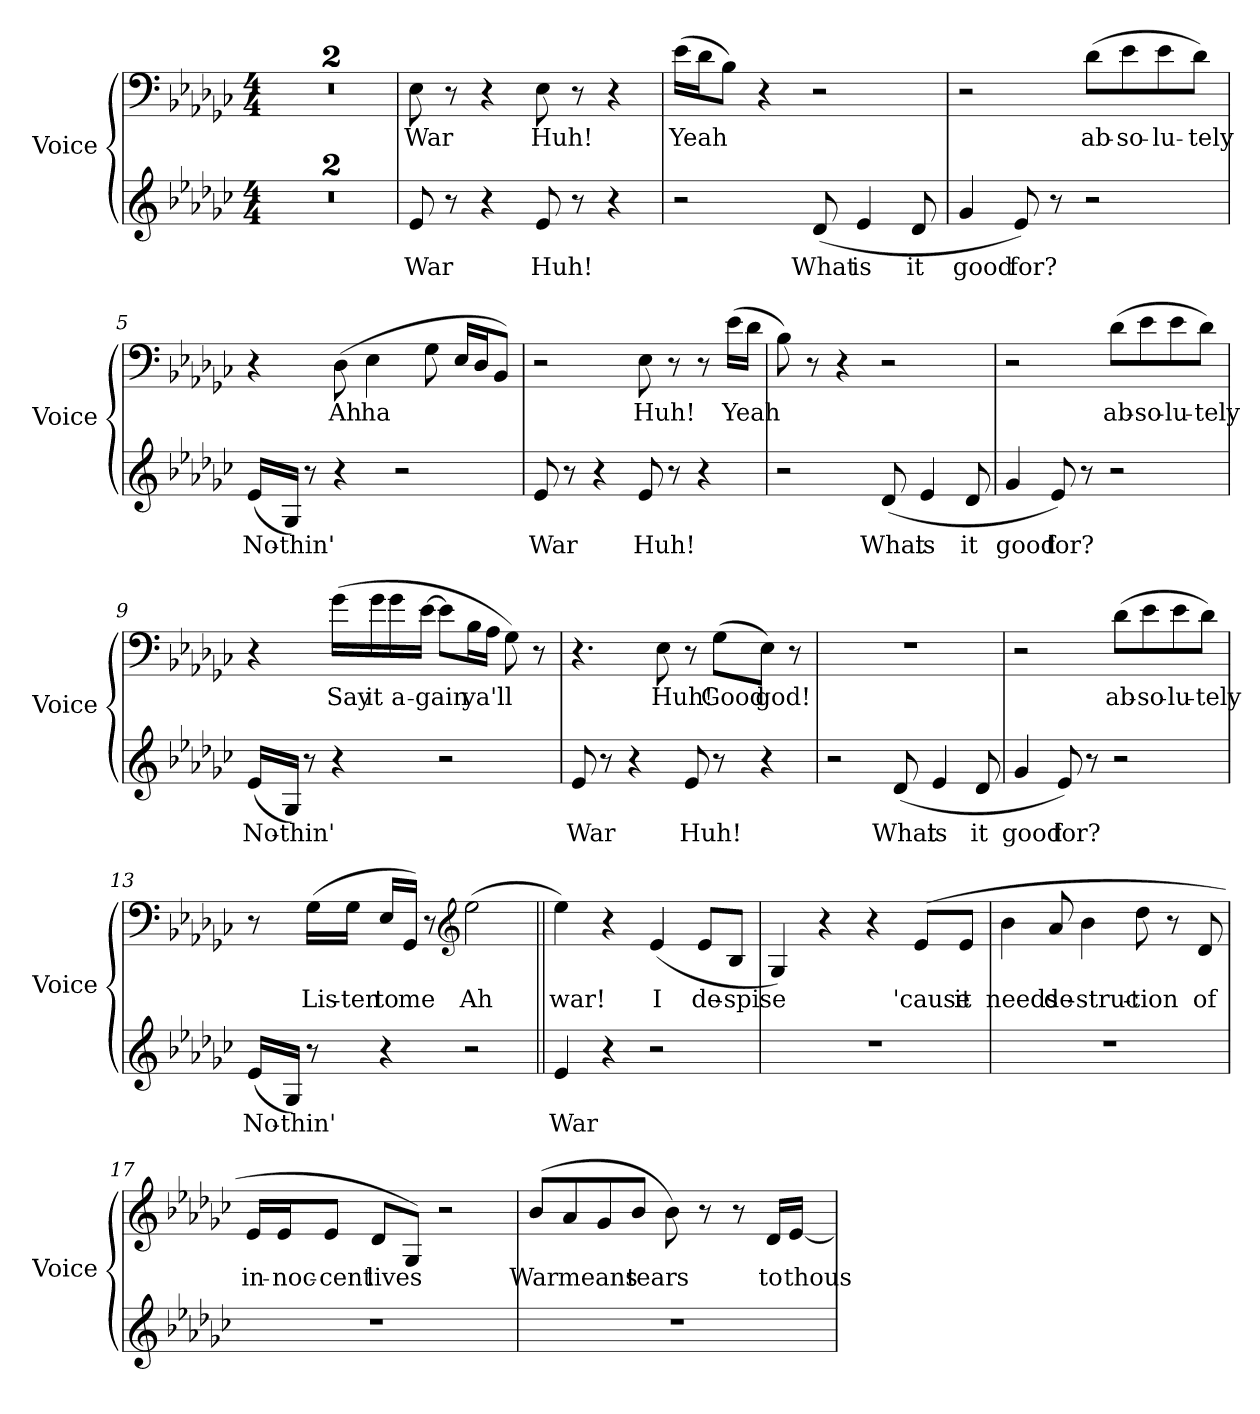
**kern	**text	**kern	**text
*part2	*part2	*part1	*part1
*staff2	*staff2	*staff1	*staff1
*I"Voice	*	*I"Voice	*
*I'Voice	*	*I'Voice	*
*clefG2	*	*clefF4	*
*k[b-e-a-d-g-c-]	*	*k[b-e-a-d-g-c-]	*
*e-:	*	*e-:	*
*M4/4	*	*M4/4	*
=	=	=	=
1r;<	.	1r;<	.
=1	=1	=1	=1
1r	.	1r	.
=2	=2	=2	=2
!	!LO:LY:b	!	!LO:LY:b
8e-/	War	8E-\	War
8r	.	8r	.
4r	.	4r	.
!	!LO:LY:b	!	!LO:LY:b
8e-/	Huh!	8E-\	Huh!
8r	.	8r	.
4r	.	4r	.
=3	=3	=3	=3
!	!	!	!LO:LY:b
2r	.	(>16e-\LL	Yeah
.	.	16d-\J	.
.	.	8B-\J)	.
.	.	4r	.
!	!LO:LY:b	!	!
(<8d-/	What	2r	.
!	!LO:LY:b	!	!
4e-/	is	.	.
!	!LO:LY:b	!	!
8d-/	it	.	.
=4	=4	=4	=4
!	!LO:LY:b	!	!
4g-/	good	2r	.
!	!LO:LY:b	!	!
8e-/)	for?	.	.
8r	.	.	.
!	!	!	!LO:LY:b
2r	.	(>8d-\L	ab-
!	!	!	!LO:LY:b
.	.	8e-\	-so-
!	!	!	!LO:LY:b
.	.	8e-\	-lu-
!	!	!	!LO:LY:b
.	.	8d-\J)	-tely
!!LO:LB:g=z
=5	=5	=5	=5
!	!LO:LY:b	!	!
(<16e-/LL	No-	4r	.
!	!LO:LY:b	!	!
16G-/JJ)	-thin'	.	.
8r	.	.	.
!	!	!	!LO:LY:b
4r	.	(>8D-\	Ah
!	!	!	!LO:LY:b
.	.	4E-\	ha
2r	.	.	.
.	.	8G-\	.
.	.	16E-/LL	.
.	.	16D-/J	.
.	.	8BB-/J)	.
=6	=6	=6	=6
!	!LO:LY:b	!	!
8e-/	War	2r	.
8r	.	.	.
4r	.	.	.
!	!LO:LY:b	!	!LO:LY:b
8e-/	Huh!	8E-\	Huh!
8r	.	8r	.
4r	.	8r	.
!	!	!	!LO:LY:b
.	.	(>16e-\LL	Yeah
.	.	16d-\JJ	.
=7	=7	=7	=7
2r	.	8B-\)	.
.	.	8r	.
.	.	4r	.
!	!LO:LY:b	!	!
(<8d-/	What	2r	.
!	!LO:LY:b	!	!
4e-/	is	.	.
!	!LO:LY:b	!	!
8d-/	it	.	.
!!LO:LB:g=z
=8	=8	=8	=8
!	!LO:LY:b	!	!
4g-/	good	2r	.
!	!LO:LY:b	!	!
8e-/)	for?	.	.
8r	.	.	.
!	!	!	!LO:LY:b
2r	.	(>8d-\L	ab-
!	!	!	!LO:LY:b
.	.	8e-\	-so-
!	!	!	!LO:LY:b
.	.	8e-\	-lu-
!	!	!	!LO:LY:b
.	.	8d-\J)	-tely
!!LO:LB:g=z
=9	=9	=9	=9
!	!LO:LY:b	!	!
(<16e-/LL	No-	4r	.
!	!LO:LY:b	!	!
16G-/JJ)	-thin'	.	.
8r	.	.	.
!	!	!	!LO:LY:b
4r	.	(>16g-\LL	Say
!	!	!	!LO:LY:b
.	.	16g-\	it
!	!	!	!LO:LY:b
.	.	16g-\	a-
!	!	!	!LO:LY:b
.	.	[16e-\JJ	-gain
2r	.	8e-\L]	.
!	!	!	!LO:LY:b
.	.	16B-\L	ya'll
.	.	16A-\JJ	.
.	.	8G-\)	.
.	.	8r	.
=10	=10	=10	=10
!	!LO:LY:b	!	!
8e-/	War	4.r	.
8r	.	.	.
4r	.	.	.
!	!	!	!LO:LY:b
.	.	8E-\	Huh!
!	!LO:LY:b	!	!
8e-/	Huh!	8r	.
!	!	!	!LO:LY:b
8r	.	(>8G-\L	Good
!	!	!	!LO:LY:b
4r	.	8E-\J)	god!
.	.	8r	.
=11	=11	=11	=11
2r	.	1r	.
!	!LO:LY:b	!	!
(<8d-/	What	.	.
!	!LO:LY:b	!	!
4e-/	is	.	.
!	!LO:LY:b	!	!
8d-/	it	.	.
!!LO:LB:g=z
=12	=12	=12	=12
!	!LO:LY:b	!	!
4g-/	good	2r	.
!	!LO:LY:b	!	!
8e-/)	for?	.	.
8r	.	.	.
!	!	!	!LO:LY:b
2r	.	(>8d-\L	ab-
!	!	!	!LO:LY:b
.	.	8e-\	-so-
!	!	!	!LO:LY:b
.	.	8e-\	-lu-
!	!	!	!LO:LY:b
.	.	8d-\J)	-tely
=13	=13	=13	=13
!	!LO:LY:b	!	!
(<16e-/LL	No-	8r	.
!	!LO:LY:b	!	!
16G-/JJ)	-thin'	.	.
!	!	!	!LO:LY:b
8r	.	(>16G-\LL	Lis-
!	!	!	!LO:LY:b
.	.	16G-\JJ	-ten
!	!	!	!LO:LY:b
4r	.	16E-/LL	to
!	!	!	!LO:LY:b
.	.	16GG-/JJ)	me
.	.	8r	.
*	*	*clefG2	*
!	!	!	!LO:LY:b
2r	.	(>2ee-\	Ah
=14||	=14||	=14||	=14||
!	!LO:LY:b	!	!LO:LY:b
4e-/	War	4ee-\)	war!
4r	.	4r	.
!	!	!	!LO:LY:b
2r	.	(<4e-/	I
!	!	!	!LO:LY:b
.	.	8e-/L	de-
!	!	!	!LO:LY:b
.	.	8B-/J	-spise
!!LO:PB:g=z
=15	=15	=15	=15
1r	.	4G-/)	.
.	.	4r	.
.	.	4r	.
!	!	!	!LO:LY:b
.	.	(>8e-/L	'cause
!	!	!	!LO:LY:b
.	.	8e-/J	it
!!LO:PB:g=z
=16	=16	=16	=16
!	!	!	!LO:LY:b
1r	.	4b-\	needs
!	!	!	!LO:LY:b
.	.	8a-/	de-
!	!	!	!LO:LY:b
.	.	4b-\	-struc-
!	!	!	!LO:LY:b
.	.	8dd-\	-tion
.	.	8r	.
!	!	!	!LO:LY:b
.	.	8d-/	of
=17	=17	=17	=17
!	!	!	!LO:LY:b
1r	.	16e-/LL	in-
!	!	!	!LO:LY:b
.	.	16e-/J	-noc-
!	!	!	!LO:LY:b
.	.	8e-/J	-cent
!	!	!	!LO:LY:b
.	.	8d-/L	lives
.	.	8G-/J)	.
.	.	2r	.
=18	=18	=18	=18
!	!	!	!LO:LY:b
1r	.	(>8b-/L	War
!	!	!	!LO:LY:b
.	.	8a-/	means
.	.	8g-/	.
!	!	!	!LO:LY:b
.	.	8b-/J	tears
.	.	8b-\)	.
.	.	8r	.
.	.	8r	.
!	!	!	!LO:LY:b
.	.	16d-/LL	to
!	!	!	!LO:LY:b
.	.	[16e-/JJ	thous-
=	=	=	=
*-	*-	*-	*-
